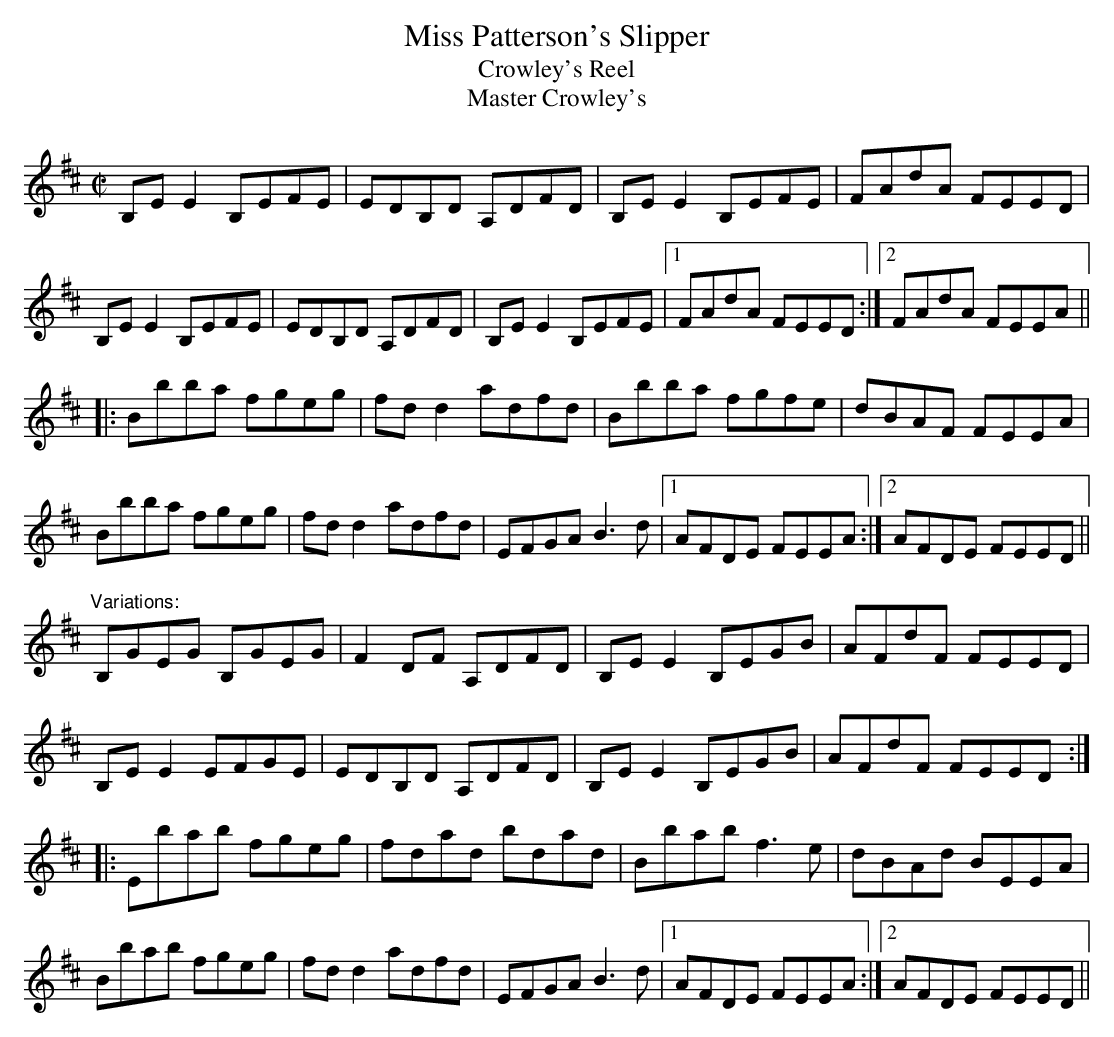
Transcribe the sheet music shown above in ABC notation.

X:1
T:Miss Patterson's Slipper
T:Crowley's Reel
T:Master Crowley's
M:C|
K:Edor
B,EE2 B,EFE|EDB,D A,DFD|B,EE2 B,EFE|FAdA FEED|
B,EE2 B,EFE|EDB,D A,DFD|B,EE2 B,EFE|1 FAdA FEED:|2 FAdA FEEA||
|:Bbba fgeg|fdd2 adfd|Bbba fgfe|dBAF FEEA|
Bbba fgeg|fdd2 adfd|EFGA B3d|1 AFDE FEEA:|2 AFDE FEED||
"Variations:"
B,GEG B,GEG|F2DF A,DFD|B,EE2 B,EGB|AFdF FEED|
B,EE2 EFGE|EDB,D A,DFD|B,EE2 B,EGB|AFdF FEED:|
|:Ebab fgeg|fdad bdad|Bbab f3e|dBAd BEEA|
Bbab fgeg|fdd2 adfd|EFGA B3d|1 AFDE FEEA:|2 AFDE FEED||
